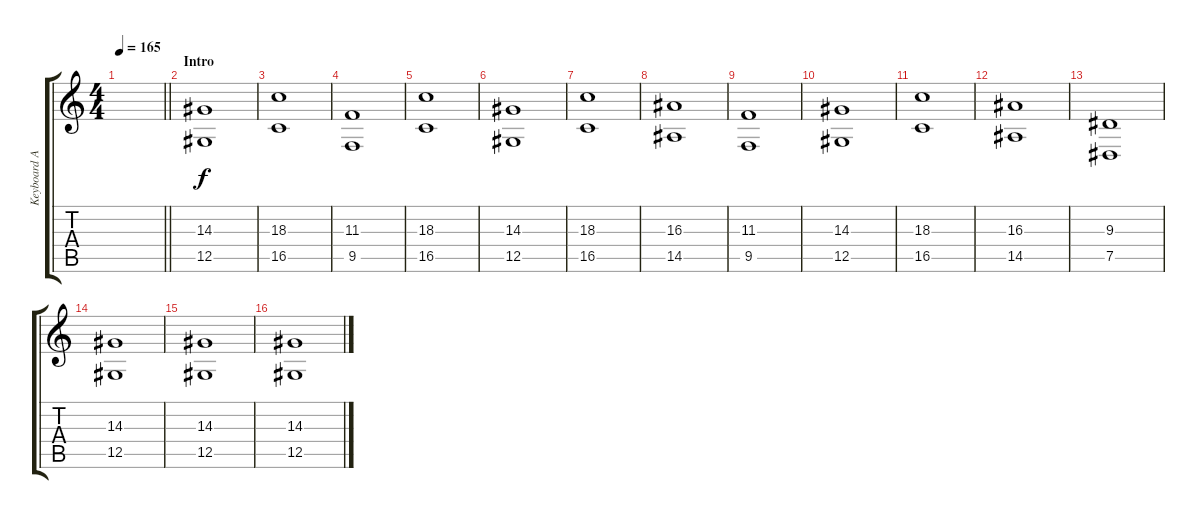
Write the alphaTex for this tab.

\track ("Keyboard Aahs" "Keyboard A") {instrument choiraahs}
\staff {score tabs}
\tuning (Eb4 Bb3 Gb3 Db3 Ab2 Eb2) {hide}
\ts (4 4)
\tempo 165
\clef g2
\barLineRight lightlight
\ks c
|
\section ("" "Intro")
(14.3 12.5).1 |
(18.3 16.5).1 |
(11.3 9.5).1 |
(18.3 16.5).1 |
(14.3 12.5).1 |
(18.3 16.5).1 |
(16.3 14.5).1 |
(11.3 9.5).1 |
(14.3 12.5).1 |
(18.3 16.5).1 |
(16.3 14.5).1 |
(9.3 7.5).1 |
(14.3 12.5).1 |
(14.3 12.5).1 |
(14.3 12.5).1
